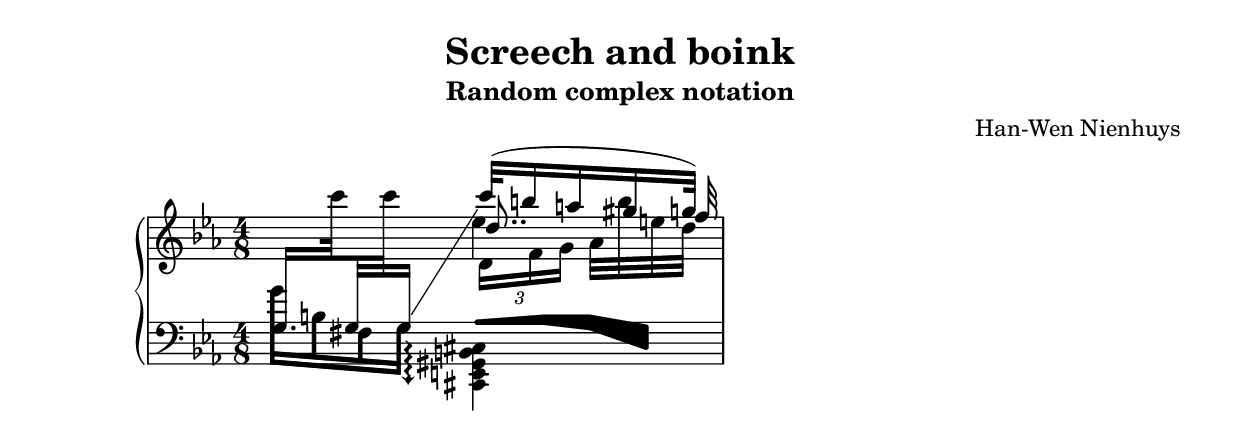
\version "2.12.0"
\header {
    title = "Screech and boink"
    subtitle = "Random complex notation"
    composer = "Han-Wen Nienhuys"
}

\score {
     \context PianoStaff <<
	\new Staff =  "up" {
	    \time 4/8
	    \key c \minor


	    << {
		\revert Stem #'direction
		\change Staff = down
		\set subdivideBeams = ##t	     
		g16.[
		    \change Staff = up
		    c'''32 	\change Staff = down
		    g32 \change Staff = up
		    c'''32	\change Staff = down
		    g16]
		\change Staff = up
		\stemUp
		\set followVoice = ##t
		c'''32([ b''16 a''16 gis''16 g''32)]  } \\
	       { s4 \times 2/3 { d'16[ f' g'] } as'32[ b''32 e'' d''] } \\
	       { s4 \autoBeamOff d''8.. f''32  } \\
	       { s4 es''4 }
	   >>
	}

	\new Staff =  "down" {
	    \clef bass
	    \key c \minor
	    \set subdivideBeams = ##f
	    \override Stem  #'french-beaming = ##t
	    \override Beam  #'thickness = #0.3
	    \override Stem  #'thickness = #4.0
	    g'16[ b16 fis16 g16]
	    << \makeClusters { 
		as16 <as b>
		<g b>
		<g cis>
	    } \\
	       {
		   \override Staff.Arpeggio  #'arpeggio-direction =#down
		   <cis, e, gis, b, cis>4\arpeggio  }
	   >>
	}
    >>
    
  \midi {
    \context {
      \Score
      tempoWholesPerMinute = #(ly:make-moment 60 8)
      }
    }



    \layout {
	ragged-right = ##t 

	\context {
	    \Staff
	    \consists Horizontal_bracket_engraver
	}
	
    }
}
